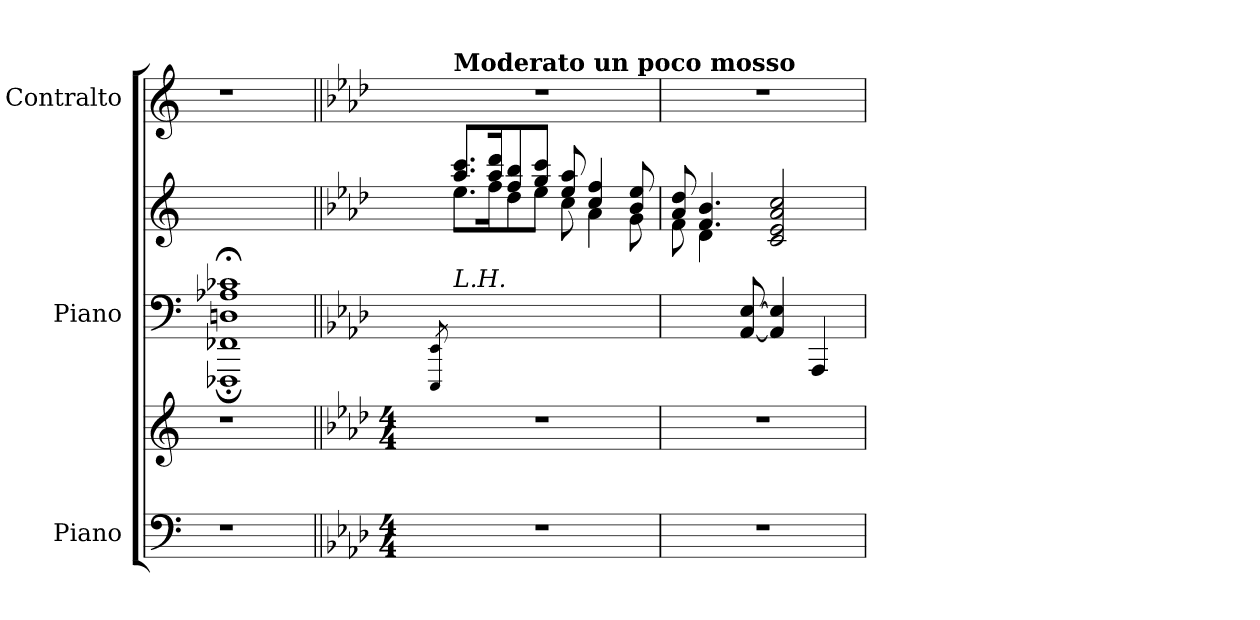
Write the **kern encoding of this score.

**kern	**kern	**kern	**kern	**dynam	**kern
*part3	*part3	*part2	*part2	*part2	*part1
*staff5	*staff4	*staff3	*staff2	*staff2/3	*staff1
*I"Piano	*	*I"Piano	*	*	*I"Contralto
*I'Pno.	*	*I'Pno	*	*	*
*stria5	*stria5	*	*	*	*
*clefF4	*clefG2	*clefF4	*clefG2	*	*clefG2
*k[]	*k[]	*k[]	*k[]	*	*k[]
=1	=1	=1	=1	=1	=1
*	*	*^	*	*	*
1r	1r	1Dn;< 1A-X;< 1c-X;<	1FFF-X; 1FF-X;	1ryy	.	1r
*	*	*v	*v	*	*	*
=1||	=1||	=1||	=1||	=1||	=1||
*stria5	*stria5	*	*	*	*
*k[b-e-a-d-]	*k[b-e-a-d-]	*k[b-e-a-d-]	*k[b-e-a-d-]	*	*k[b-e-a-d-]
*M4/4	*M4/4	*	*	*	*
.	.	(>8qEEE-/ 8qEE-/	.	.	.
*	*	*	*^	*	*
!	!	!	!	!	!	!LO:TX:a:B:t=Moderato un poco mosso
!	!	!LO:TX:a:i:t=L.H.	!	!	!	!
!	!	!	!	!	!LO:DY:b	!
!	!	!	!	!	!LO:DY:n=1:b	!
1r	1r	1ryy	8.aa-/ 8.ccc/L	8.ee-\L)	p other-dynamics	1r
.	.	.	16aa-/ 16ddd-/K	16ff\K	.	.
.	.	.	8ff/ 8bb-/	8dd-\	.	.
.	.	.	8gg/ 8ccc/J	8ee-\J	.	.
.	.	.	8ee-/ 8aa-/	8cc\	.	.
.	.	.	4cc/ 4ff/	4a-\	.	.
.	.	.	8b-/ 8ee-/	8g\	.	.
=2	=2	=2	=2	=2	=2	=2
!	!	!	!	!	!	!LO:TX:a:color=#FFFFFF:t=.
1r	1r	4.ryy	8a-/ 8dd-/	8f\	.	1r
.	.	.	4.f/ 4.b-/	4d-\	.	.
.	.	[8AA-/ [8E-/	.	2ryy	.	.
.	.	4AA-/] 4E-/]	2c/ 2e-/ 2a-/ 2cc/	.	.	.
.	.	4AAA-/	.	.	.	.
.	.	.	.	8ryy	.	.
*	*	*	*v	*v	*	*
=	=	=	=	=	=
*-	*-	*-	*-	*-	*-
